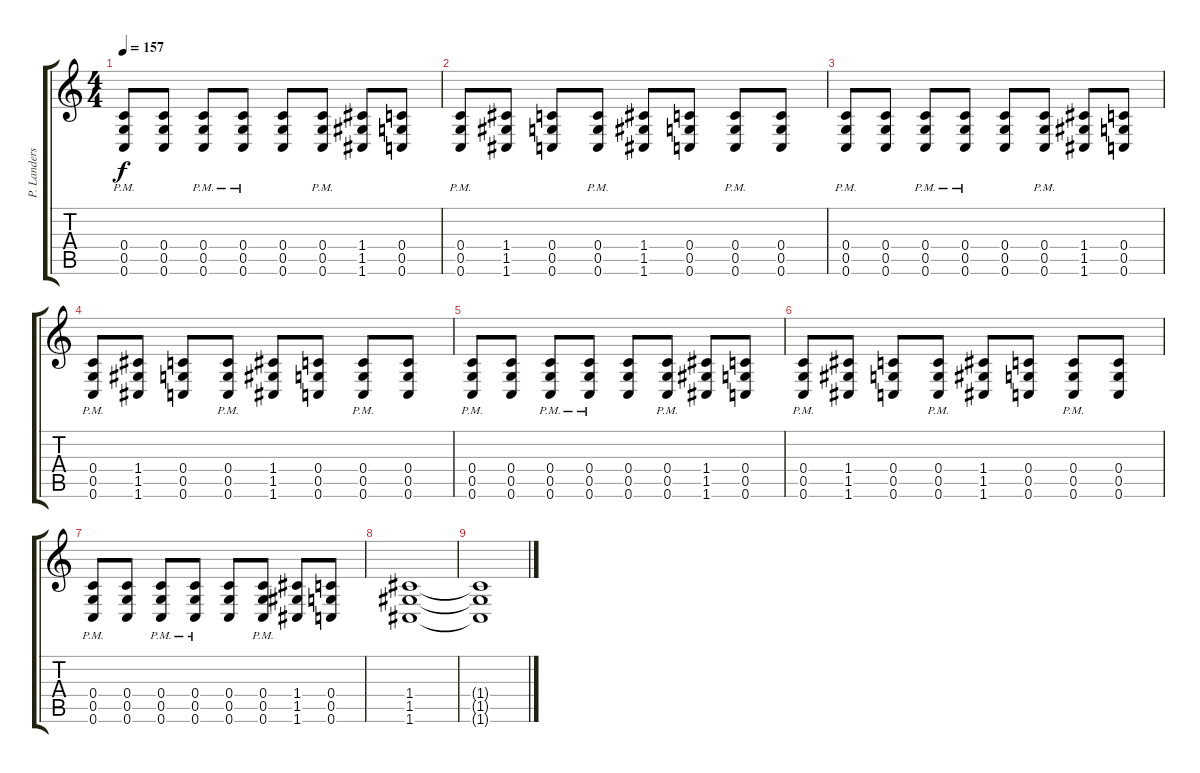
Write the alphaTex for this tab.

\track ("P. Landers" "P. Landers") {instrument overdrivenguitar}
\staff {score tabs}
\tuning (D4 A3 F3 C3 G2 C2) {hide}
\ts (4 4)
\tempo 157
\clef g2
\ks c
(0.4{pm} 0.5{pm} 0.6{pm}).8{dy f} (0.4 0.5 0.6).8 (0.4{pm} 0.5{pm} 0.6{pm}).8 (0.4{pm} 0.5{pm} 0.6{pm}).8 (0.4 0.5 0.6).8 (0.4{pm} 0.5{pm} 0.6{pm}).8 (1.4 1.5 1.6).8 (0.4 0.5 0.6).8 |
(0.4{pm} 0.5{pm} 0.6{pm}).8 (1.4 1.5 1.6).8 (0.4 0.5 0.6).8 (0.4{pm} 0.5{pm} 0.6{pm}).8 (1.4 1.5 1.6).8 (0.4 0.5 0.6).8 (0.4{pm} 0.5{pm} 0.6{pm}).8 (0.4 0.5 0.6).8 |
(0.4{pm} 0.5{pm} 0.6{pm}).8 (0.4 0.5 0.6).8 (0.4{pm} 0.5{pm} 0.6{pm}).8 (0.4{pm} 0.5{pm} 0.6{pm}).8 (0.4 0.5 0.6).8 (0.4{pm} 0.5{pm} 0.6{pm}).8 (1.4 1.5 1.6).8 (0.4 0.5 0.6).8 |
(0.4{pm} 0.5{pm} 0.6{pm}).8 (1.4 1.5 1.6).8 (0.4 0.5 0.6).8 (0.4{pm} 0.5{pm} 0.6{pm}).8 (1.4 1.5 1.6).8 (0.4 0.5 0.6).8 (0.4{pm} 0.5{pm} 0.6{pm}).8 (0.4 0.5 0.6).8 |
(0.4{pm} 0.5{pm} 0.6{pm}).8 (0.4 0.5 0.6).8 (0.4{pm} 0.5{pm} 0.6{pm}).8 (0.4{pm} 0.5{pm} 0.6{pm}).8 (0.4 0.5 0.6).8 (0.4{pm} 0.5{pm} 0.6{pm}).8 (1.4 1.5 1.6).8 (0.4 0.5 0.6).8 |
(0.4{pm} 0.5{pm} 0.6{pm}).8 (1.4 1.5 1.6).8 (0.4 0.5 0.6).8 (0.4{pm} 0.5{pm} 0.6{pm}).8 (1.4 1.5 1.6).8 (0.4 0.5 0.6).8 (0.4{pm} 0.5{pm} 0.6{pm}).8 (0.4 0.5 0.6).8 |
(0.4{pm} 0.5{pm} 0.6{pm}).8 (0.4 0.5 0.6).8 (0.4{pm} 0.5{pm} 0.6{pm}).8 (0.4{pm} 0.5{pm} 0.6{pm}).8 (0.4 0.5 0.6).8 (0.4{pm} 0.5{pm} 0.6{pm}).8 (1.4 1.5 1.6).8 (0.4 0.5 0.6).8 |
(1.4 1.5 1.6).1 |
(1.4{t} 1.5{t} 1.6{t}).1
